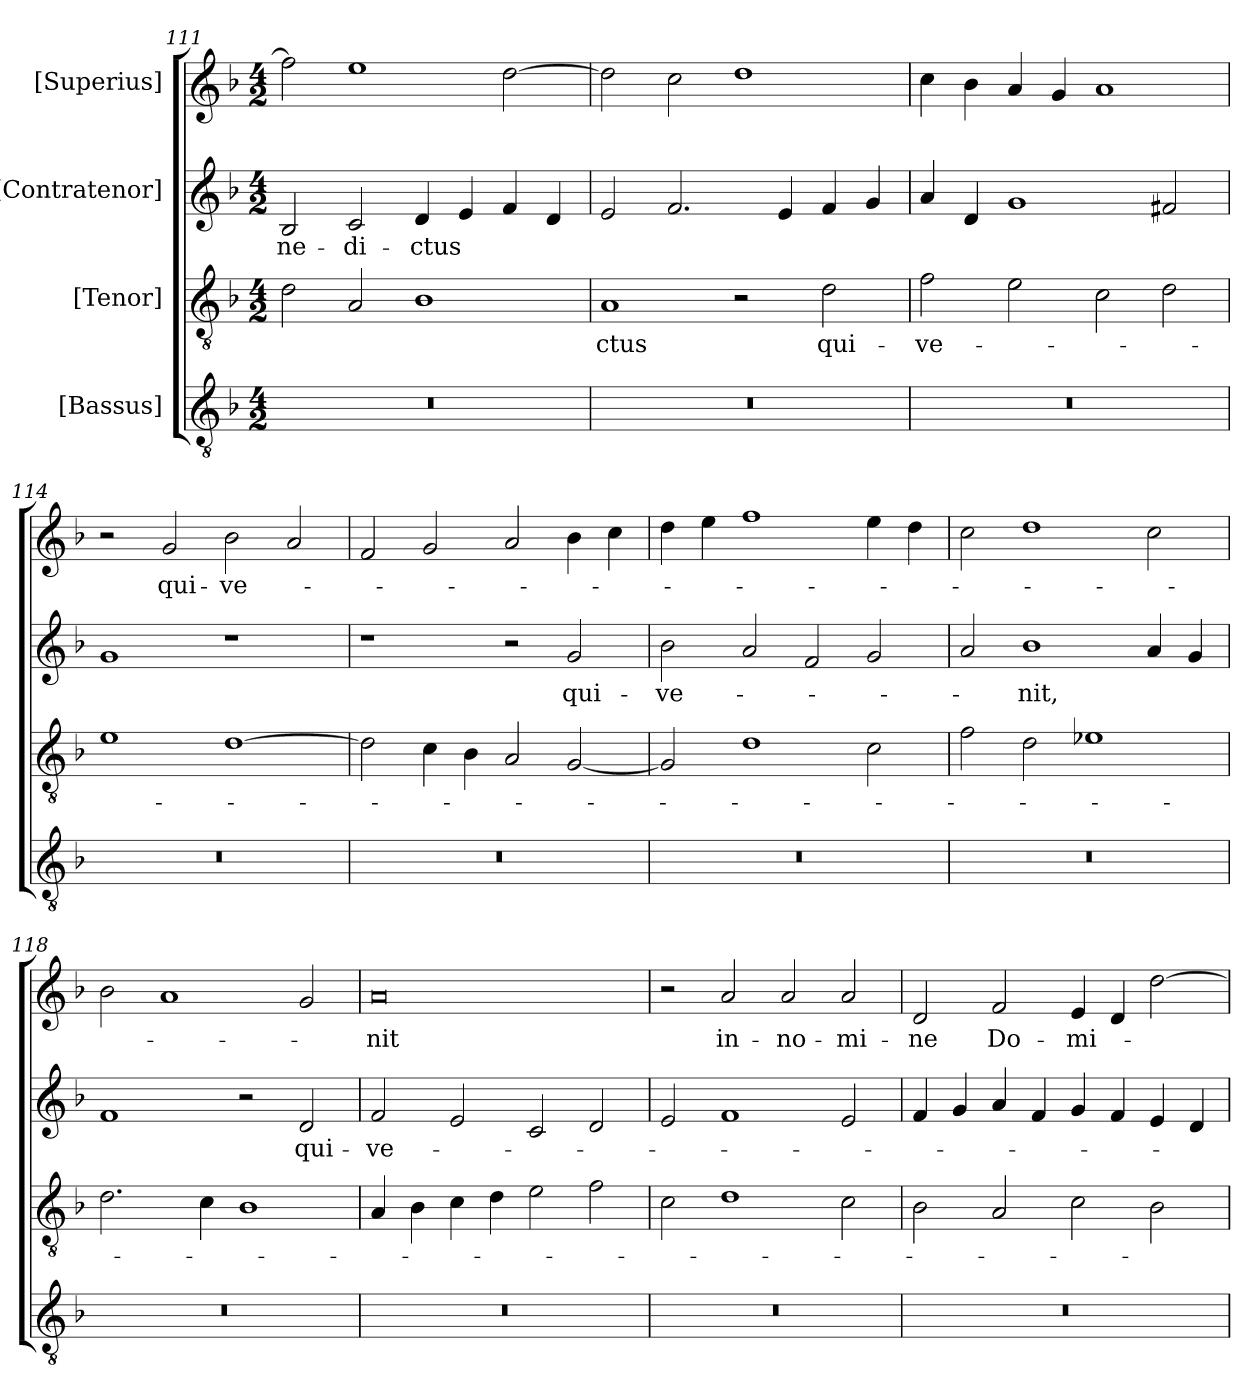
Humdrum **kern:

**kern	**kern	**text	**kern	**text	**kern	**text
*part4	*part3	*part3	*part2	*part2	*part1	*part1
*staff4	*staff3	*staff3	*staff2	*staff2	*staff1	*staff1
*I"[Bassus]	*I"[Tenor]	*	*I"[Contratenor]	*	*I"[Superius]	*
*clefGv2	*clefGv2	*	*clefG2	*	*clefG2	*
*k[b-]	*k[b-]	*	*k[b-]	*	*k[b-]	*
*M4/2	*M4/2	*	*M4/2	*	*M4/2	*
=111	=111	=111	=111	=111	=111	=111
0r	2d\	.	2B-/	-ne-	2ff\]	.
.	2A/	.	2c/	-di-	1ee\	.
.	1B-\	.	4d/	-ctus	.	.
.	.	.	4e/	.	.	.
.	.	.	4f/	.	[2dd\	.
.	.	.	4d/	.	.	.
=112	=112	=112	=112	=112	=112	=112
0r	1A/	-ctus	2e/	.	2dd\]	.
.	.	.	2.f/	.	2cc\	.
.	2r	.	.	.	1dd\	.
.	.	.	4e/	.	.	.
.	2d\	qui-	4f/	.	.	.
.	.	.	4g/	.	.	.
=113	=113	=113	=113	=113	=113	=113
0r	2f\	ve-	4a/	.	4cc\	.
.	.	.	4d/	.	4b-\	.
.	2e\	.	1g/	.	4a/	.
.	.	.	.	.	4g/	.
.	2c\	.	.	.	1a/	.
.	2d\	.	2f#X/	.	.	.
=114	=114	=114	=114	=114	=114	=114
0r	1e\	.	1g/	.	2r	.
.	.	.	.	.	2g/	qui-
.	[1d\	.	1r	.	2b-\	ve-
.	.	.	.	.	2a/	.
=115	=115	=115	=115	=115	=115	=115
0r	2d\]	.	1r	.	2f/	.
.	4c\	.	.	.	2g/	.
.	4B-\	.	.	.	.	.
.	2A/	.	2r	.	2a/	.
.	[2G/	.	2g/	qui-	4b-\	.
.	.	.	.	.	4cc\	.
=116	=116	=116	=116	=116	=116	=116
0r	2G/]	.	2b-\	ve-	4dd\	.
.	.	.	.	.	4ee\	.
.	1d\	.	2a/	.	1ff\	.
.	.	.	2f/	.	.	.
.	2c\	.	2g/	.	4ee\	.
.	.	.	.	.	4dd\	.
=117	=117	=117	=117	=117	=117	=117
0r	2f\	.	2a/	.	2cc\	.
.	2d\	.	1b-\	-nit,	1dd\	.
.	1e-X\	.	.	.	.	.
.	.	.	4a/	.	2cc\	.
.	.	.	4g/	.	.	.
=118	=118	=118	=118	=118	=118	=118
0r	2.d\	.	1f/	.	2b-\	.
.	.	.	.	.	1a/	.
.	4c\	.	.	.	.	.
.	1B-\	.	2r	.	.	.
.	.	.	2d/	qui-	2g/	.
=119	=119	=119	=119	=119	=119	=119
0r	4A/	.	2f/	ve-	0a/	-nit
.	4B-\	.	.	.	.	.
.	4c\	.	2e/	.	.	.
.	4d\	.	.	.	.	.
.	2e\	.	2c/	.	.	.
.	2f\	.	2d/	.	.	.
=120	=120	=120	=120	=120	=120	=120
0r	2c\	.	2e/	.	2r	.
.	1d\	.	1f/	.	2a/	in-
.	.	.	.	.	2a/	no-
.	2c\	.	2e/	.	2a/	-mi-
=121	=121	=121	=121	=121	=121	=121
0r	2B-\	.	4f/	.	2d/	-ne
.	.	.	4g/	.	.	.
.	2A/	.	4a/	.	2f/	Do-
.	.	.	4f/	.	.	.
.	2c\	.	4g/	.	4e/	-mi-
.	.	.	4f/	.	4d/	.
.	2B-\	.	4e/	.	[2dd\	.
.	.	.	4d/	.	.	.
=	=	=	=	=	=	=
*-	*-	*-	*-	*-	*-	*-
